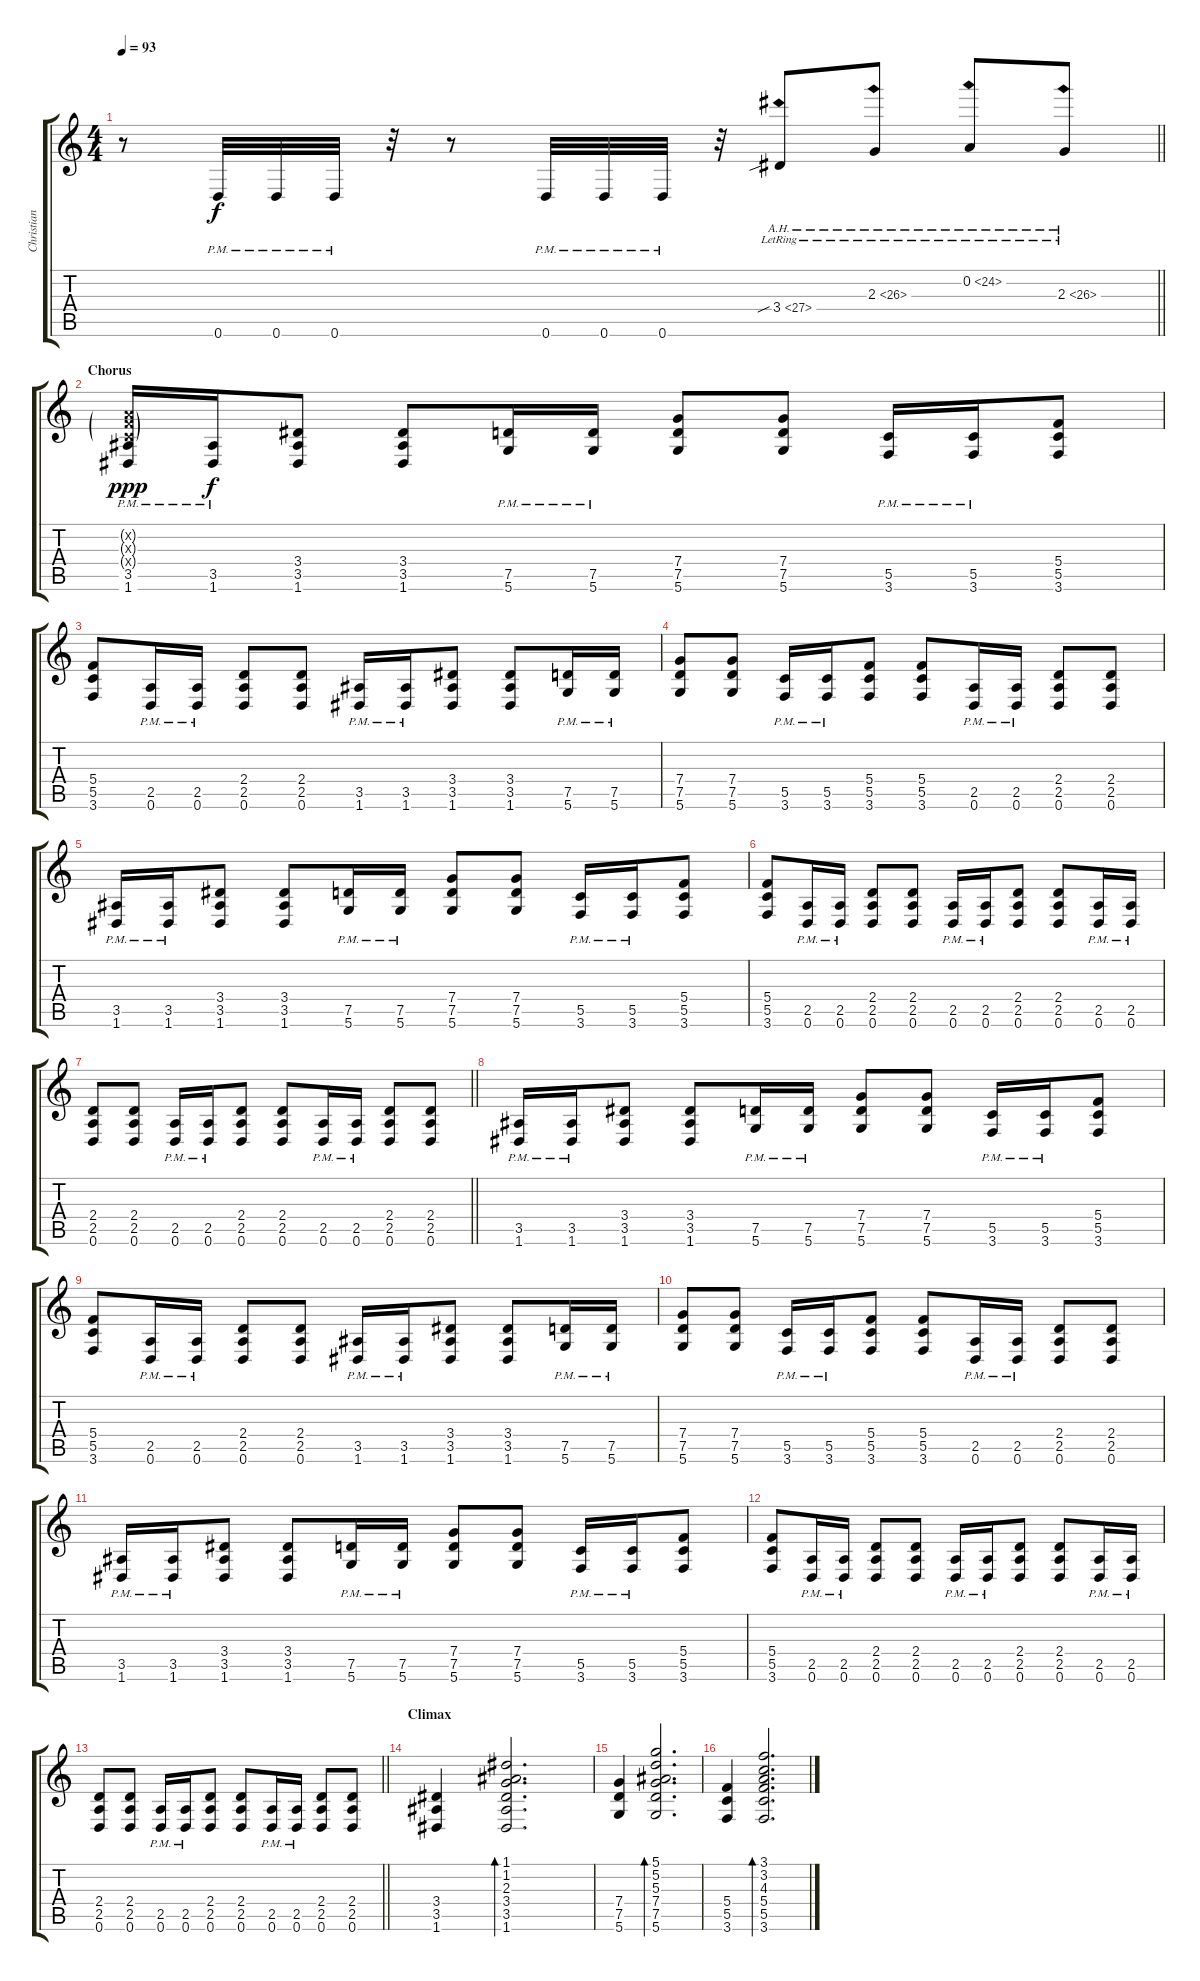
\track ("Christian Andreu" "Christian ") {instrument distortionguitar}
\staff {score tabs}
\tuning (D4 A3 F3 C3 G2 D2) {hide}
\ts (4 4)
\tempo 93
\clef g2
\barLineRight lightlight
\ks c
r.8{dy f} 0.6{pm}.32 0.6{pm}.32 0.6{pm}.32 r.32 r.8 0.6{pm}.32 0.6{pm}.32 0.6{pm}.32 r.32 3.4{ah 24 sib lr}.8 2.3{ah 24 lr}.8 0.2{ah 24 lr}.8 2.3{ah 24 lr}.8 |
\section ("" "Chorus")
(0.2{g x} 0.3{g x} 0.4{g x} 3.5{pm} 1.6{pm}).16{dy ppp} (3.5{pm} 1.6{pm}).16{dy f} (3.4 3.5 1.6).8 (3.4 3.5 1.6).8 (7.5{pm} 5.6{pm}).16 (7.5{pm} 5.6{pm}).16 (7.4 7.5 5.6).8 (7.4 7.5 5.6).8 (5.5{pm} 3.6{pm}).16 (5.5{pm} 3.6{pm}).16 (5.4 5.5 3.6).8 |
(5.4 5.5 3.6).8 (2.5{pm} 0.6{pm}).16 (2.5{pm} 0.6{pm}).16 (2.4 2.5 0.6).8 (2.4 2.5 0.6).8 (3.5{pm} 1.6{pm}).16 (3.5{pm} 1.6{pm}).16 (3.4 3.5 1.6).8 (3.4 3.5 1.6).8 (7.5{pm} 5.6{pm}).16 (7.5{pm} 5.6{pm}).16 |
(7.4 7.5 5.6).8 (7.4 7.5 5.6).8 (5.5{pm} 3.6{pm}).16 (5.5{pm} 3.6{pm}).16 (5.4 5.5 3.6).8 (5.4 5.5 3.6).8 (2.5{pm} 0.6{pm}).16 (2.5{pm} 0.6{pm}).16 (2.4 2.5 0.6).8 (2.4 2.5 0.6).8 |
(3.5{pm} 1.6{pm}).16 (3.5{pm} 1.6{pm}).16 (3.4 3.5 1.6).8 (3.4 3.5 1.6).8 (7.5{pm} 5.6{pm}).16 (7.5{pm} 5.6{pm}).16 (7.4 7.5 5.6).8 (7.4 7.5 5.6).8 (5.5{pm} 3.6{pm}).16 (5.5{pm} 3.6{pm}).16 (5.4 5.5 3.6).8 |
(5.4 5.5 3.6).8 (2.5{pm} 0.6{pm}).16 (2.5{pm} 0.6{pm}).16 (2.4 2.5 0.6).8 (2.4 2.5 0.6).8 (2.5{pm} 0.6{pm}).16 (2.5{pm} 0.6{pm}).16 (2.4 2.5 0.6).8 (2.4 2.5 0.6).8 (2.5{pm} 0.6{pm}).16 (2.5{pm} 0.6{pm}).16 |
\barLineRight lightlight
(2.4 2.5 0.6).8 (2.4 2.5 0.6).8 (2.5{pm} 0.6{pm}).16 (2.5{pm} 0.6{pm}).16 (2.4 2.5 0.6).8 (2.4 2.5 0.6).8 (2.5{pm} 0.6{pm}).16 (2.5{pm} 0.6{pm}).16 (2.4 2.5 0.6).8 (2.4 2.5 0.6).8 |
(3.5{pm} 1.6{pm}).16 (3.5{pm} 1.6{pm}).16 (3.4 3.5 1.6).8 (3.4 3.5 1.6).8 (7.5{pm} 5.6{pm}).16 (7.5{pm} 5.6{pm}).16 (7.4 7.5 5.6).8 (7.4 7.5 5.6).8 (5.5{pm} 3.6{pm}).16 (5.5{pm} 3.6{pm}).16 (5.4 5.5 3.6).8 |
(5.4 5.5 3.6).8 (2.5{pm} 0.6{pm}).16 (2.5{pm} 0.6{pm}).16 (2.4 2.5 0.6).8 (2.4 2.5 0.6).8 (3.5{pm} 1.6{pm}).16 (3.5{pm} 1.6{pm}).16 (3.4 3.5 1.6).8 (3.4 3.5 1.6).8 (7.5{pm} 5.6{pm}).16 (7.5{pm} 5.6{pm}).16 |
(7.4 7.5 5.6).8 (7.4 7.5 5.6).8 (5.5{pm} 3.6{pm}).16 (5.5{pm} 3.6{pm}).16 (5.4 5.5 3.6).8 (5.4 5.5 3.6).8 (2.5{pm} 0.6{pm}).16 (2.5{pm} 0.6{pm}).16 (2.4 2.5 0.6).8 (2.4 2.5 0.6).8 |
(3.5{pm} 1.6{pm}).16 (3.5{pm} 1.6{pm}).16 (3.4 3.5 1.6).8 (3.4 3.5 1.6).8 (7.5{pm} 5.6{pm}).16 (7.5{pm} 5.6{pm}).16 (7.4 7.5 5.6).8 (7.4 7.5 5.6).8 (5.5{pm} 3.6{pm}).16 (5.5{pm} 3.6{pm}).16 (5.4 5.5 3.6).8 |
(5.4 5.5 3.6).8 (2.5{pm} 0.6{pm}).16 (2.5{pm} 0.6{pm}).16 (2.4 2.5 0.6).8 (2.4 2.5 0.6).8 (2.5{pm} 0.6{pm}).16 (2.5{pm} 0.6{pm}).16 (2.4 2.5 0.6).8 (2.4 2.5 0.6).8 (2.5{pm} 0.6{pm}).16 (2.5{pm} 0.6{pm}).16 |
\barLineRight lightlight
(2.4 2.5 0.6).8 (2.4 2.5 0.6).8 (2.5{pm} 0.6{pm}).16 (2.5{pm} 0.6{pm}).16 (2.4 2.5 0.6).8 (2.4 2.5 0.6).8 (2.5{pm} 0.6{pm}).16 (2.5{pm} 0.6{pm}).16 (2.4 2.5 0.6).8 (2.4 2.5 0.6).8 |
\section ("" "Climax")
(3.4 3.5 1.6).4 (1.1 1.2 2.3 3.4 3.5 1.6).2{d bd 60} |
(7.4 7.5 5.6).4 (5.1 5.2 5.3 7.4 7.5 5.6).2{d bd 60} |
(5.4 5.5 3.6).4 (3.1 3.2 4.3 5.4 5.5 3.6).2{d bd 60}
